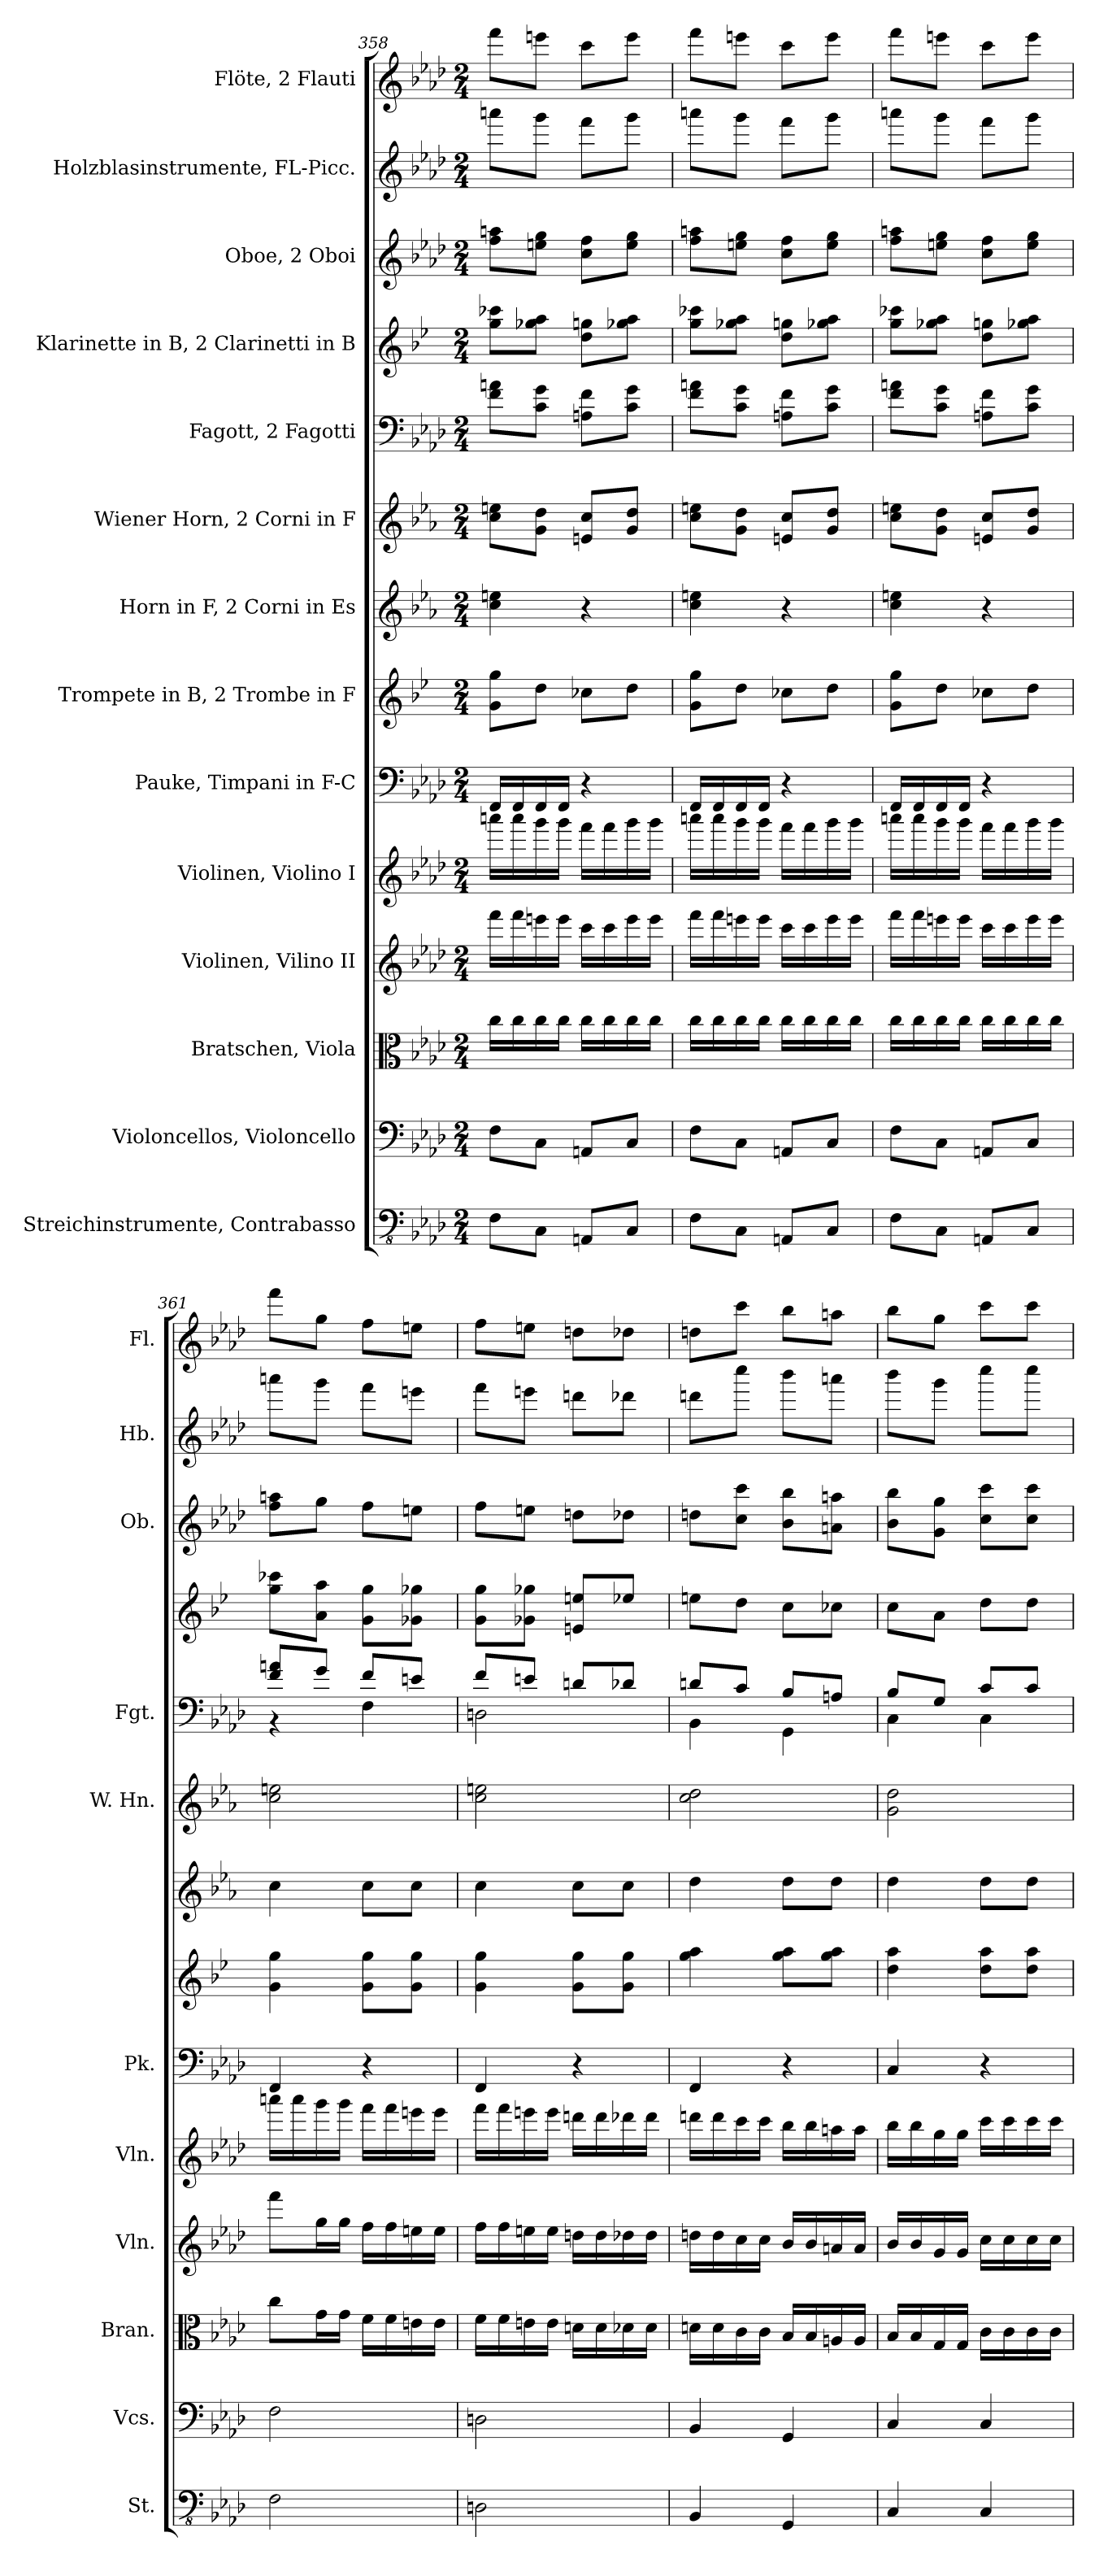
**kern	**kern	**kern	**kern	**kern	**kern	**kern	**kern	**kern	**kern	**kern	**kern	**kern	**kern
*part14	*part13	*part12	*part11	*part10	*part9	*part8	*part7	*part6	*part5	*part4	*part3	*part2	*part1
*staff14	*staff13	*staff12	*staff11	*staff10	*staff9	*staff8	*staff7	*staff6	*staff5	*staff4	*staff3	*staff2	*staff1
*I"Streichinstrumente, Contrabasso	*I"Violoncellos, Violoncello	*I"Bratschen, Viola	*I"Violinen, Vilino II	*I"Violinen, Violino I	*I"Pauke, Timpani in F-C	*I"Trompete in B, 2 Trombe in F	*I"Horn in F, 2 Corni in Es	*I"Wiener Horn, 2 Corni in F	*I"Fagott, 2 Fagotti	*I"Klarinette in B, 2 Clarinetti in B	*I"Oboe, 2 Oboi	*I"Holzblasinstrumente, FL-Picc.	*I"Flöte, 2 Flauti
*I'St.	*I'Vcs.	*I'Bran.	*I'Vln.	*I'Vln.	*I'Pk.	*	*	*I'W. Hn.	*I'Fgt.	*	*I'Ob.	*I'Hb.	*I'Fl.
!!LO:PB:g=z
*clefFv4	*clefF4	*clefC3	*clefG2	*clefG2	*clefF4	*clefG2	*clefG2	*clefG2	*clefF4	*clefG2	*clefG2	*clefG2	*clefG2
*	*	*	*	*	*	*ITrd1c2	*ITrd4c7	*ITrd4c7	*	*ITrd1c2	*	*	*
*k[b-e-a-d-]	*k[b-e-a-d-]	*k[b-e-a-d-]	*k[b-e-a-d-]	*k[b-e-a-d-]	*k[b-e-a-d-]	*k[b-e-a-d-]	*k[b-e-a-d-]	*k[b-e-a-d-]	*k[b-e-a-d-]	*k[b-e-a-d-]	*k[b-e-a-d-]	*k[b-e-a-d-]	*k[b-e-a-d-]
*M2/4	*M2/4	*M2/4	*M2/4	*M2/4	*M2/4	*M2/4	*M2/4	*M2/4	*M2/4	*M2/4	*M2/4	*M2/4	*M2/4
=358	=358	=358	=358	=358	=358	=358	=358	=358	=358	=358	=358	=358	=358
8FF\L	8F\L	16cc\LL	16fff\LL	16aaan\LL	16FF/LL	8f\ 8ff\L	4f\ 4an\	8f\ 8an\L	8f\ 8an\L	8ff\ 8bb--X\L	8ff\ 8aan\L	8aaan\L	8fff\L
.	.	16cc\	16fff\	16aaa\	16FF/	.	.	.	.	.	.	.	.
8CC\J	8C\J	16cc\	16eeen\	16ggg\	16FF/	8cc\J	.	8c\ 8g\J	8c\ 8g\J	8ff-X\ 8gg\J	8een\ 8gg\J	8ggg\J	8eeen\J
.	.	16cc\JJ	16eee\JJ	16ggg\JJ	16FF/JJ	.	.	.	.	.	.	.	.
8AAAn/L	8AAn/L	16cc\LL	16ccc\LL	16fff\LL	4r	8b--X\L	4r	8An/ 8f/L	8An\ 8f\L	8cc\ 8ffn\L	8cc\ 8ff\L	8fff\L	8ccc\L
.	.	16cc\	16ccc\	16fff\	.	.	.	.	.	.	.	.	.
8CC/J	8C/J	16cc\	16eee\	16ggg\	.	8cc\J	.	8c/ 8g/J	8c\ 8g\J	8ff-X\ 8gg\J	8ee\ 8gg\J	8ggg\J	8eee\J
.	.	16cc\JJ	16eee\JJ	16ggg\JJ	.	.	.	.	.	.	.	.	.
=359	=359	=359	=359	=359	=359	=359	=359	=359	=359	=359	=359	=359	=359
8FF\L	8F\L	16cc\LL	16fff\LL	16aaan\LL	16FF/LL	8f\ 8ff\L	4f\ 4an\	8f\ 8an\L	8f\ 8an\L	8ff\ 8bb--X\L	8ff\ 8aan\L	8aaan\L	8fff\L
.	.	16cc\	16fff\	16aaa\	16FF/	.	.	.	.	.	.	.	.
8CC\J	8C\J	16cc\	16eeen\	16ggg\	16FF/	8cc\J	.	8c\ 8g\J	8c\ 8g\J	8ff-X\ 8gg\J	8een\ 8gg\J	8ggg\J	8eeen\J
.	.	16cc\JJ	16eee\JJ	16ggg\JJ	16FF/JJ	.	.	.	.	.	.	.	.
8AAAn/L	8AAn/L	16cc\LL	16ccc\LL	16fff\LL	4r	8b--X\L	4r	8An/ 8f/L	8An\ 8f\L	8cc\ 8ffn\L	8cc\ 8ff\L	8fff\L	8ccc\L
.	.	16cc\	16ccc\	16fff\	.	.	.	.	.	.	.	.	.
8CC/J	8C/J	16cc\	16eee\	16ggg\	.	8cc\J	.	8c/ 8g/J	8c\ 8g\J	8ff-X\ 8gg\J	8ee\ 8gg\J	8ggg\J	8eee\J
.	.	16cc\JJ	16eee\JJ	16ggg\JJ	.	.	.	.	.	.	.	.	.
=360	=360	=360	=360	=360	=360	=360	=360	=360	=360	=360	=360	=360	=360
8FF\L	8F\L	16cc\LL	16fff\LL	16aaan\LL	16FF/LL	8f\ 8ff\L	4f\ 4an\	8f\ 8an\L	8f\ 8an\L	8ff\ 8bb--X\L	8ff\ 8aan\L	8aaan\L	8fff\L
.	.	16cc\	16fff\	16aaa\	16FF/	.	.	.	.	.	.	.	.
8CC\J	8C\J	16cc\	16eeen\	16ggg\	16FF/	8cc\J	.	8c\ 8g\J	8c\ 8g\J	8ff-X\ 8gg\J	8een\ 8gg\J	8ggg\J	8eeen\J
.	.	16cc\JJ	16eee\JJ	16ggg\JJ	16FF/JJ	.	.	.	.	.	.	.	.
8AAAn/L	8AAn/L	16cc\LL	16ccc\LL	16fff\LL	4r	8b--X\L	4r	8An/ 8f/L	8An\ 8f\L	8cc\ 8ffn\L	8cc\ 8ff\L	8fff\L	8ccc\L
.	.	16cc\	16ccc\	16fff\	.	.	.	.	.	.	.	.	.
8CC/J	8C/J	16cc\	16eee\	16ggg\	.	8cc\J	.	8c/ 8g/J	8c\ 8g\J	8ff-X\ 8gg\J	8ee\ 8gg\J	8ggg\J	8eee\J
.	.	16cc\JJ	16eee\JJ	16ggg\JJ	.	.	.	.	.	.	.	.	.
!!LO:PB:g=z
=361	=361	=361	=361	=361	=361	=361	=361	=361	=361	=361	=361	=361	=361
*	*	*	*	*	*	*	*	*	*^	*	*	*	*
2FF\	2F\	8cc\L	8fff\L	16aaan\LL	4FF/	4f\ 4ff\	4f\	2f\ 2an\	8f/ 8an/L	4r	8ff\ 8bb--X\L	8ff\ 8aan\L	8aaan\L	8fff\L
.	.	.	.	16aaa\	.	.	.	.	.	.	.	.	.	.
.	.	16g\L	16gg\L	16ggg\	.	.	.	.	8g/J	.	8g\ 8gg\J	8gg\J	8ggg\J	8gg\J
.	.	16g\JJ	16gg\JJ	16ggg\JJ	.	.	.	.	.	.	.	.	.	.
.	.	16f\LL	16ff\LL	16fff\LL	4r	8f\ 8ff\L	8f\L	.	8f/L	4F\	8f\ 8ff\L	8ff\L	8fff\L	8ff\L
.	.	16f\	16ff\	16fff\	.	.	.	.	.	.	.	.	.	.
.	.	16en\	16een\	16eeen\	.	8f\ 8ff\J	8f\J	.	8en/J	.	8f-X\ 8ff-X\J	8een\J	8eeen\J	8een\J
.	.	16e\JJ	16ee\JJ	16eee\JJ	.	.	.	.	.	.	.	.	.	.
=362	=362	=362	=362	=362	=362	=362	=362	=362	=362	=362	=362	=362	=362	=362
2DDn\	2Dn\	16f\LL	16ff\LL	16fff\LL	4FF/	4f\ 4ff\	4f\	2f\ 2an\	8f/L	2Dn\	8f\ 8ff\L	8ff\L	8fff\L	8ff\L
.	.	16f\	16ff\	16fff\	.	.	.	.	.	.	.	.	.	.
.	.	16en\	16een\	16eeen\	.	.	.	.	8en/J	.	8f-X\ 8ff-X\J	8een\J	8eeen\J	8een\J
.	.	16e\JJ	16ee\JJ	16eee\JJ	.	.	.	.	.	.	.	.	.	.
.	.	16dn\LL	16ddn\LL	16dddn\LL	4r	8f\ 8ff\L	8f\L	.	8dn/L	.	8dn/ 8ddn/L	8ddn\L	8dddn\L	8ddn\L
.	.	16d\	16dd\	16ddd\	.	.	.	.	.	.	.	.	.	.
.	.	16d-X\	16dd-X\	16ddd-X\	.	8f\ 8ff\J	8f\J	.	8d-X/J	.	8dd-X/J	8dd-X\J	8ddd-X\J	8dd-X\J
.	.	16d-\JJ	16dd-\JJ	16ddd-\JJ	.	.	.	.	.	.	.	.	.	.
=363	=363	=363	=363	=363	=363	=363	=363	=363	=363	=363	=363	=363	=363	=363
4BBB-/	4BB-/	16dn\LL	16ddn\LL	16dddn\LL	4FF/	4ff\ 4gg\	4g\	2f\ 2g\	8dn/L	4BB-\	8ddn\L	8ddn\L	8dddn\L	8ddn\L
.	.	16d\	16dd\	16ddd\	.	.	.	.	.	.	.	.	.	.
.	.	16c\	16cc\	16ccc\	.	.	.	.	8c/J	.	8cc\J	8cc\ 8ccc\J	8cccc\J	8ccc\J
.	.	16c\JJ	16cc\JJ	16ccc\JJ	.	.	.	.	.	.	.	.	.	.
4GGG/	4GG/	16B-/LL	16b-/LL	16bb-\LL	4r	8ff\ 8gg\L	8g\L	.	8B-/L	4GG\	8b-\L	8b-\ 8bb-\L	8bbb-\L	8bb-\L
.	.	16B-/	16b-/	16bb-\	.	.	.	.	.	.	.	.	.	.
.	.	16An/	16an/	16aan\	.	8ff\ 8gg\J	8g\J	.	8An/J	.	8b--X\J	8an\ 8aan\J	8aaan\J	8aan\J
.	.	16A/JJ	16a/JJ	16aa\JJ	.	.	.	.	.	.	.	.	.	.
!!LO:PB:g=z
=364	=364	=364	=364	=364	=364	=364	=364	=364	=364	=364	=364	=364	=364	=364
4CC/	4C/	16B-/LL	16b-/LL	16bb-\LL	4C/	4cc\ 4gg\	4g\	2c\ 2g\	8B-/L	4C\	8b-\L	8b-\ 8bb-\L	8bbb-\L	8bb-\L
.	.	16B-/	16b-/	16bb-\	.	.	.	.	.	.	.	.	.	.
.	.	16G/	16g/	16gg\	.	.	.	.	8G/J	.	8g\J	8g\ 8gg\J	8ggg\J	8gg\J
.	.	16G/JJ	16g/JJ	16gg\JJ	.	.	.	.	.	.	.	.	.	.
4CC/	4C/	16c\LL	16cc\LL	16ccc\LL	4r	8cc\ 8gg\L	8g\L	.	8c/L	4C\	8cc\L	8cc\ 8ccc\L	8cccc\L	8ccc\L
.	.	16c\	16cc\	16ccc\	.	.	.	.	.	.	.	.	.	.
.	.	16c\	16cc\	16ccc\	.	8cc\ 8gg\J	8g\J	.	8c/J	.	8cc\J	8cc\ 8ccc\J	8cccc\J	8ccc\J
.	.	16c\JJ	16cc\JJ	16ccc\JJ	.	.	.	.	.	.	.	.	.	.
*	*	*	*	*	*	*	*	*	*v	*v	*	*	*	*
=	=	=	=	=	=	=	=	=	=	=	=	=	=
*-	*-	*-	*-	*-	*-	*-	*-	*-	*-	*-	*-	*-	*-
